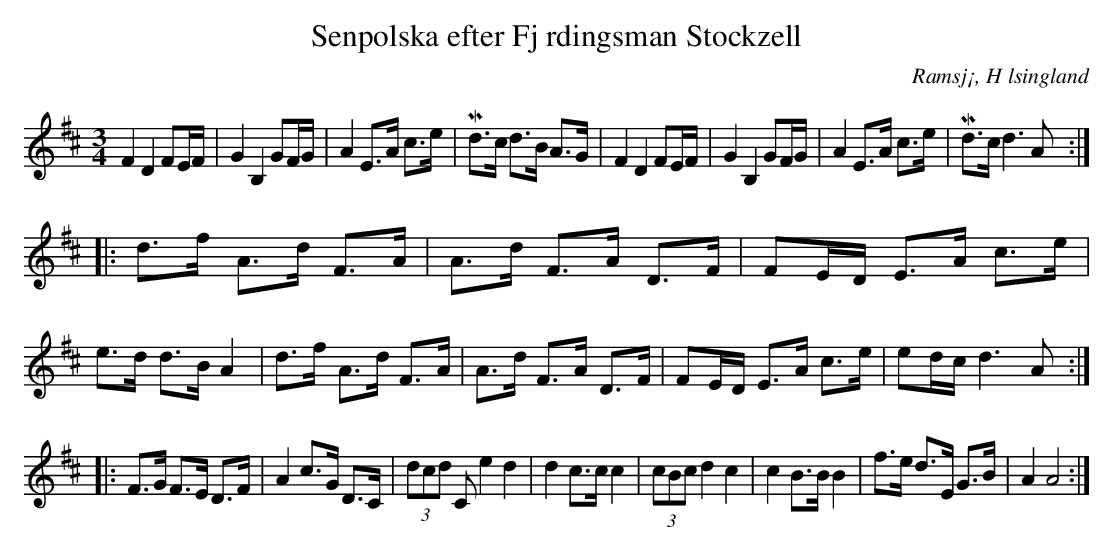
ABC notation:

X:1
T: Senpolska efter Fj rdingsman Stockzell
O: Ramsj¡, H lsingland
M:3/4
L:1/8
K:D
F2 D2 FE/F/|G2 B,2 GF/G/| A2 E>A c>e|Md>c d>B A>G|F2 D2 FE/F/|G2 B,2 GF/G/| A2 E>A c>e|Md>c d2>A2:|
|:d>f A>d F>A| A>d F>A D>F|FE/D/ E>A c>e|e>d d>B A2|d>f A>d F>A| A>d F>A D>F|FE/D/ E>A c>e|ed/c/ d2>A2:|
|:F>G F>E D>F|A2 c>G D>C|(3dcd Ce2 d2|d2 c>c c2|(3cBc d2 c2|c2 B>B B2|f>e d>E G>B|A2 A4:|
